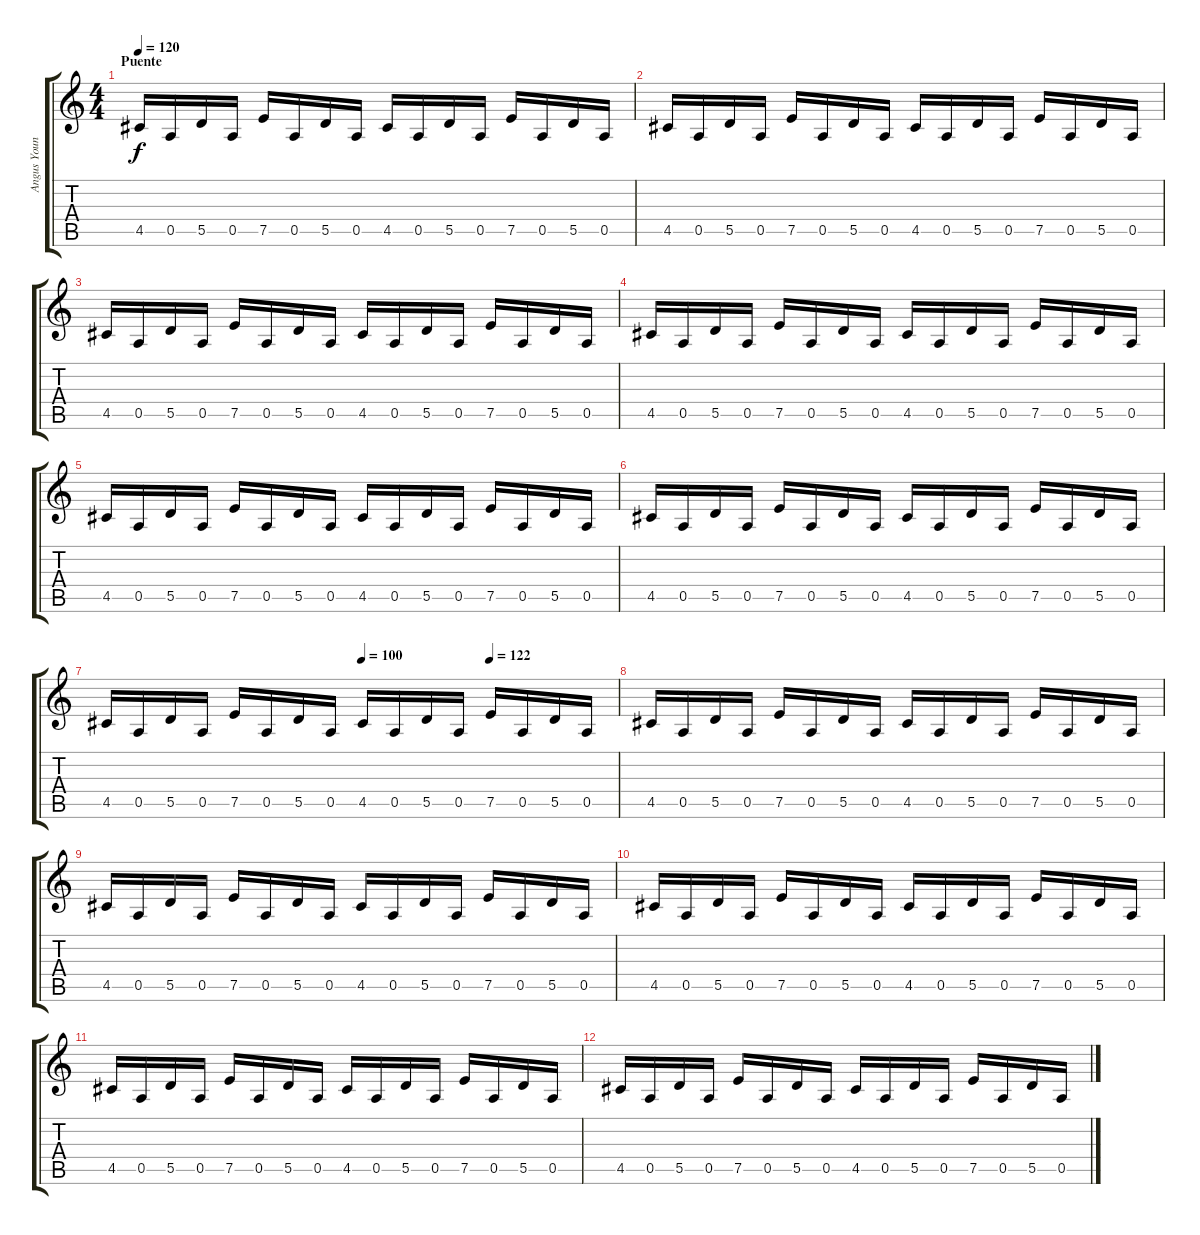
\track ("Angus Young" "Angus Youn") {instrument distortionguitar}
\staff {score tabs}
\tuning (E4 B3 G3 D3 A2 E2) {hide}
\ts (4 4)
\section ("" "Puente")
\tempo 120
\clef g2
\ks c
4.5.16{dy f} 0.5.16 5.5.16 0.5.16 7.5.16 0.5.16 5.5.16 0.5.16 4.5.16 0.5.16 5.5.16 0.5.16 7.5.16 0.5.16 5.5.16 0.5.16 |
4.5.16 0.5.16 5.5.16 0.5.16 7.5.16 0.5.16 5.5.16 0.5.16 4.5.16 0.5.16 5.5.16 0.5.16 7.5.16 0.5.16 5.5.16 0.5.16 |
4.5.16 0.5.16 5.5.16 0.5.16 7.5.16 0.5.16 5.5.16 0.5.16 4.5.16 0.5.16 5.5.16 0.5.16 7.5.16 0.5.16 5.5.16 0.5.16 |
4.5.16 0.5.16 5.5.16 0.5.16 7.5.16 0.5.16 5.5.16 0.5.16 4.5.16 0.5.16 5.5.16 0.5.16 7.5.16 0.5.16 5.5.16 0.5.16 |
4.5.16 0.5.16 5.5.16 0.5.16 7.5.16 0.5.16 5.5.16 0.5.16 4.5.16 0.5.16 5.5.16 0.5.16 7.5.16 0.5.16 5.5.16 0.5.16 |
4.5.16 0.5.16 5.5.16 0.5.16 7.5.16 0.5.16 5.5.16 0.5.16 4.5.16 0.5.16 5.5.16 0.5.16 7.5.16 0.5.16 5.5.16 0.5.16 |
\tempo (100 0.5)
\tempo (122 0.75)
4.5.16 0.5.16 5.5.16 0.5.16 7.5.16 0.5.16 5.5.16 0.5.16 4.5.16 0.5.16 5.5.16 0.5.16 7.5.16 0.5.16 5.5.16 0.5.16 |
4.5.16 0.5.16 5.5.16 0.5.16 7.5.16 0.5.16 5.5.16 0.5.16 4.5.16 0.5.16 5.5.16 0.5.16 7.5.16 0.5.16 5.5.16 0.5.16 |
4.5.16 0.5.16 5.5.16 0.5.16 7.5.16 0.5.16 5.5.16 0.5.16 4.5.16 0.5.16 5.5.16 0.5.16 7.5.16 0.5.16 5.5.16 0.5.16 |
4.5.16 0.5.16 5.5.16 0.5.16 7.5.16 0.5.16 5.5.16 0.5.16 4.5.16{volume 5} 0.5.16 5.5.16 0.5.16 7.5.16 0.5.16 5.5.16 0.5.16 |
4.5.16 0.5.16 5.5.16 0.5.16 7.5.16 0.5.16 5.5.16 0.5.16 4.5.16 0.5.16 5.5.16 0.5.16 7.5.16 0.5.16 5.5.16 0.5.16 |
4.5.16{volume 0} 0.5.16 5.5.16 0.5.16 7.5.16 0.5.16 5.5.16 0.5.16 4.5.16 0.5.16 5.5.16 0.5.16 7.5.16 0.5.16 5.5.16 0.5.16
